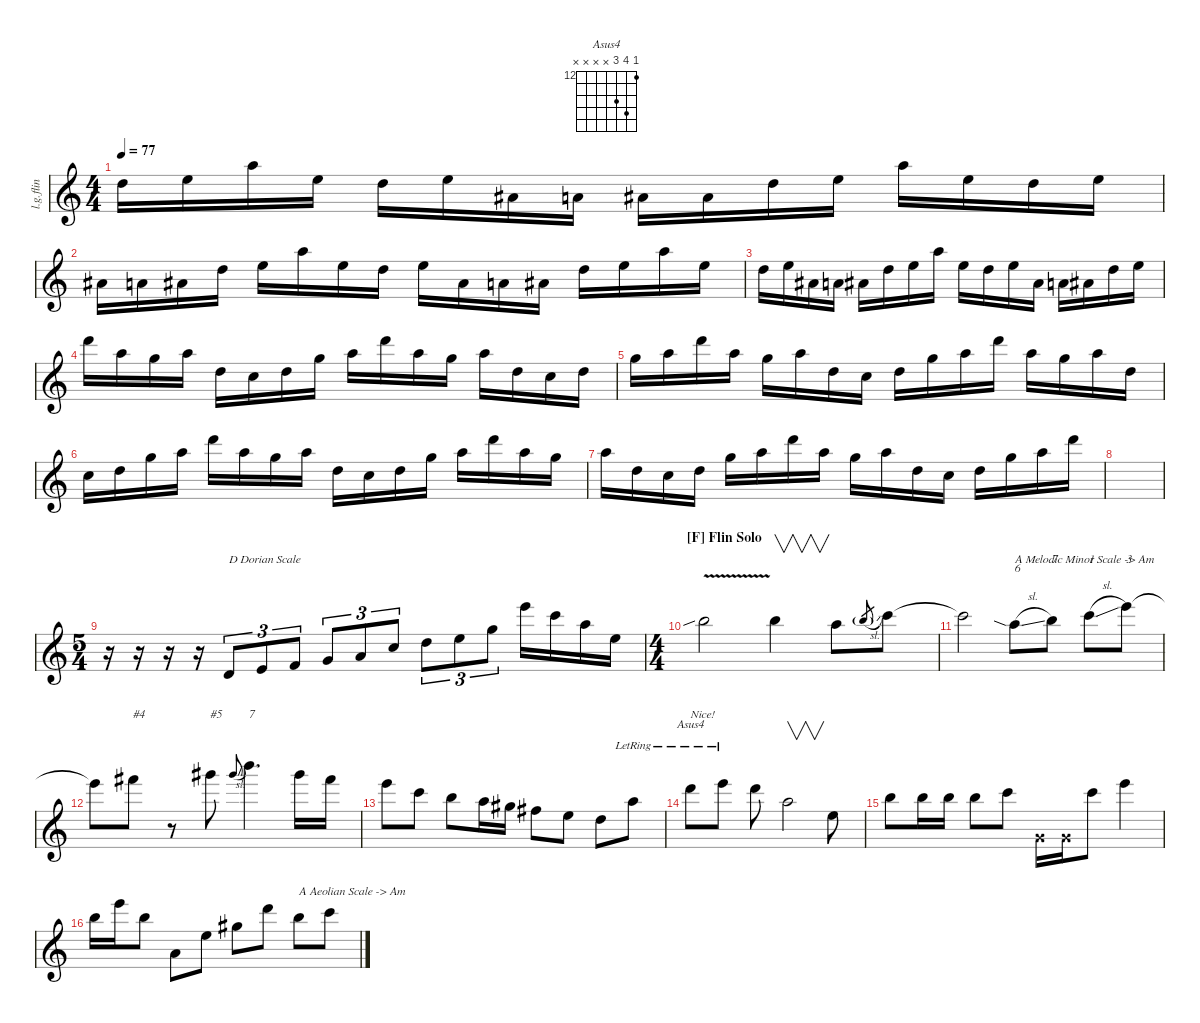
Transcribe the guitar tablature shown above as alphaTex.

\defaultSystemsLayout 4
\hideDynamics
\bracketExtendMode nobrackets
\otherSystemsTrackNameOrientation horizontal
\track ("Lead Guitar Flin" "l.g.flin") {instrument distortionguitar}
\staff {score}
\tuning (E4 B3 G3 D3 A2 E2 B1)
\chord ("Asus4" 12 15 14 x x x x) {firstfret 12 showfingering false}
\ts (4 4)
\tempo 77
\clef g2
\ks c
7.3.16{dy mf} 9.3.16 14.3.16 9.3.16 7.3.16 14.4.16 8.4.16 7.4.16 8.4.16 8.4.16 7.3.16 9.3.16 14.3.16 9.3.16 7.3.16 14.4.16 |
8.4.16 7.4.16 8.4.16 7.3.16 9.3.16 14.3.16 9.3.16 7.3.16 14.4.16 8.4.16 7.4.16 8.4.16 7.3.16 9.3.16 14.3.16 9.3.16 |
7.3.16 14.4.16 8.4.16 7.4.16 8.4.16 7.3.16 9.3.16 14.3.16 9.3.16 7.3.16 14.4.16 8.4.16 7.4.16 8.4.16 7.3.16 9.3.16 |
15.2.16 10.2.16 8.2.16 14.3.16 7.3.16 5.3.16 7.3.16 8.2.16 10.2.16 15.2.16 10.2.16 8.2.16 14.3.16 7.3.16 5.3.16 7.3.16 |
8.2.16 10.2.16 15.2.16 10.2.16 8.2.16 14.3.16 7.3.16 5.3.16 7.3.16 8.2.16 10.2.16 15.2.16 10.2.16 8.2.16 14.3.16 7.3.16 |
5.3.16 7.3.16 8.2.16 10.2.16 15.2.16 10.2.16 8.2.16 14.3.16 7.3.16 5.3.16 7.3.16 8.2.16 10.2.16 15.2.16 10.2.16 8.2.16 |
14.3.16 7.3.16 5.3.16 7.3.16 8.2.16 10.2.16 15.2.16 10.2.16 8.2.16 14.3.16 7.3.16 5.3.16 7.3.16 8.2.16 10.2.16 15.2.16 |
|
\ts (5 4)
\beaming (8 6 4)
r.16 r.16 r.16 r.16 5.5.8{tu (3 2) txt "D Dorian Scale" dy ff} 7.5.8{tu (3 2)} 8.5.8{tu (3 2)} 5.4.8{tu (3 2)} 7.4.8{tu (3 2)} 10.4.8{tu (3 2)} 7.3.8{tu (3 2)} 9.3.8{tu (3 2)} 12.3.8{tu (3 2)} 12.1.16 8.1.16 10.2.16 9.3.16 |
\ts (4 4)
\beaming (8 2 2 2 2)
\section ("F" "Flin Solo")
12.2{v sib}.2 12.2.4{v} 10.2.8 12.2{sl g}.8{gr} 13.2.8 |
13.2{t}.2 10.2{sia sl}.8{txt "A Melodic Minor Scale -> Am\n6"} 12.2.8{txt "\n7"} 8.1{sl}.8{txt "\n1"} 12.1.8{txt "\n3"} |
12.1{t}.8 14.1.8{txt "#4"} r.8 16.1.8{txt "#5"} 16.1{sl}.8{gr onbeat} 19.1.4{d txt "7"} 16.1.16 14.1.16 |
12.1.8 13.2.8 12.2.8 14.3.16 13.3.16 11.3.8 14.4.8 12.4.8 14.3{lr}.8 |
15.2{lr}.8{ch "Asus4" txt "Nice!"} 12.1{lr}.8 15.2.8 14.3.2{v} 14.4.8 |
16.3.8 16.3{pm}.16 16.3{pm}.16 16.3.8 17.3.8 0.3{pm x}.16 0.3{pm x}.16 17.3.8 21.3.4 |
16.3.16 21.3.16 16.3.8 12.5.8 14.4.8 13.3.8 15.2.8 12.2.8{txt "A Aeolian Scale -> Am"} 13.2.8
